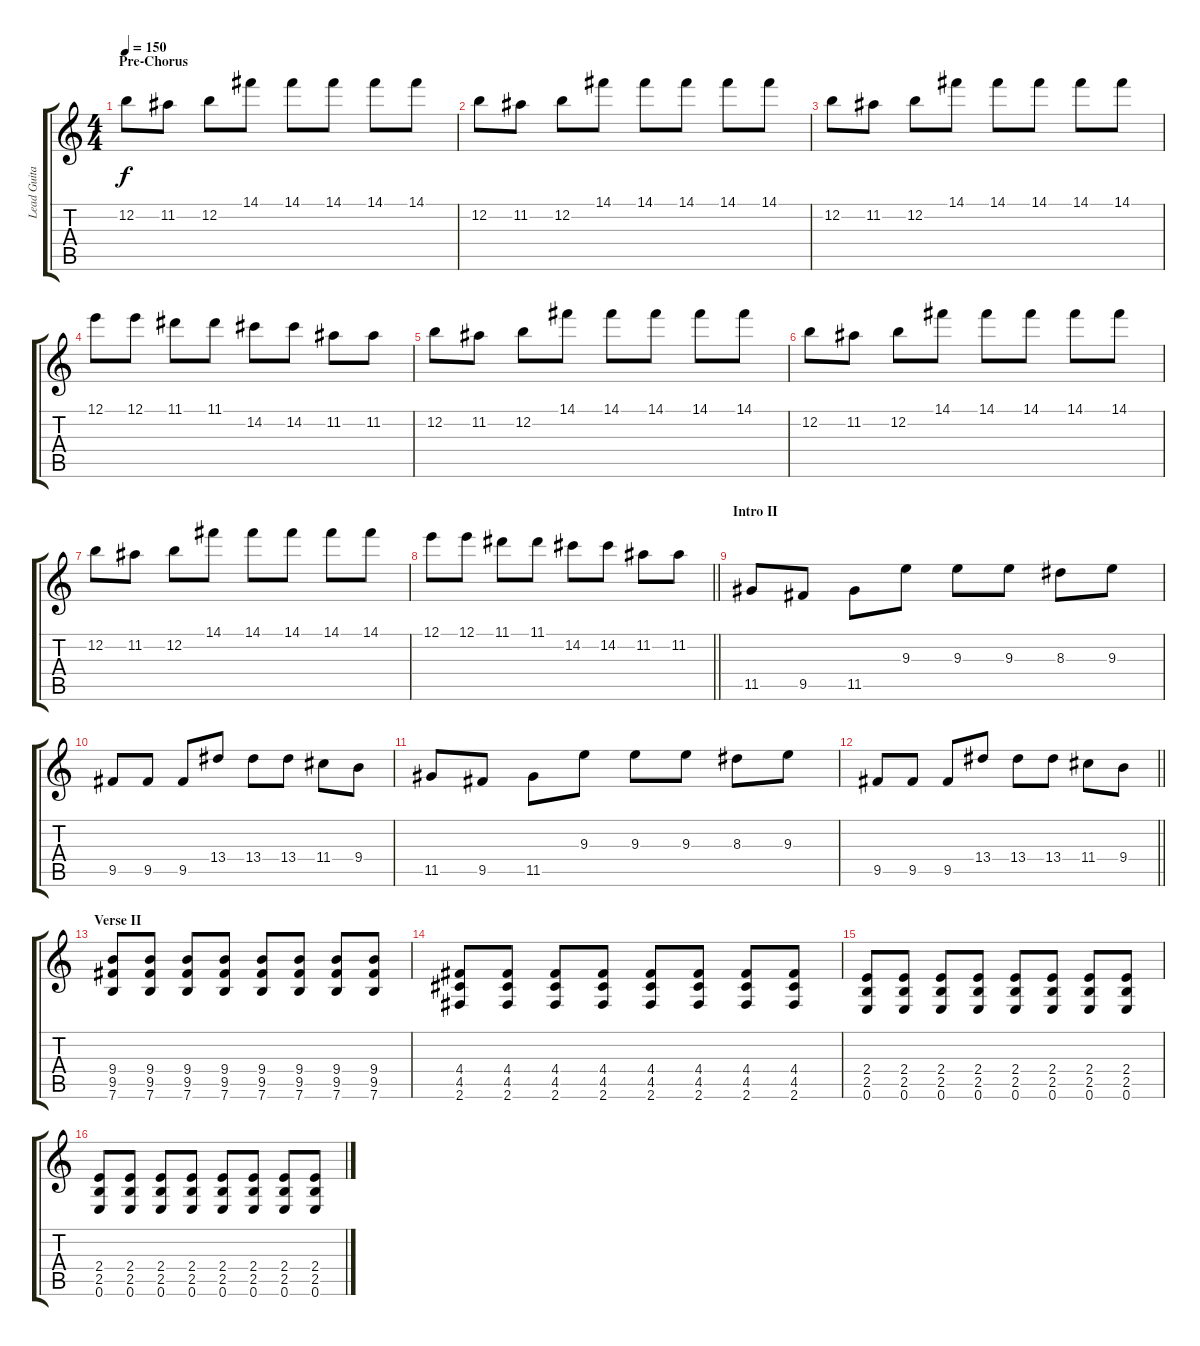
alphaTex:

\track ("Lead Guitar" "Lead Guita") {instrument overdrivenguitar}
\staff {score tabs}
\tuning (E4 B3 G3 D3 A2 E2) {hide}
\ts (4 4)
\section ("" "Pre-Chorus")
\tempo 150
\clef g2
\ks c
12.2.8{dy f} 11.2.8 12.2.8 14.1.8 14.1.8 14.1.8 14.1.8 14.1.8 |
12.2.8 11.2.8 12.2.8 14.1.8 14.1.8 14.1.8 14.1.8 14.1.8 |
12.2.8 11.2.8 12.2.8 14.1.8 14.1.8 14.1.8 14.1.8 14.1.8 |
12.1.8 12.1.8 11.1.8 11.1.8 14.2.8 14.2.8 11.2.8 11.2.8 |
12.2.8 11.2.8 12.2.8 14.1.8 14.1.8 14.1.8 14.1.8 14.1.8 |
12.2.8 11.2.8 12.2.8 14.1.8 14.1.8 14.1.8 14.1.8 14.1.8 |
12.2.8 11.2.8 12.2.8 14.1.8 14.1.8 14.1.8 14.1.8 14.1.8 |
\barLineRight lightlight
12.1.8 12.1.8 11.1.8 11.1.8 14.2.8 14.2.8 11.2.8 11.2.8 |
\section ("" "Intro II")
11.5.8 9.5.8 11.5.8 9.3.8 9.3.8 9.3.8 8.3.8 9.3.8 |
9.5.8 9.5.8 9.5.8 13.4.8 13.4.8 13.4.8 11.4.8 9.4.8 |
11.5.8 9.5.8 11.5.8 9.3.8 9.3.8 9.3.8 8.3.8 9.3.8 |
\barLineRight lightlight
9.5.8 9.5.8 9.5.8 13.4.8 13.4.8 13.4.8 11.4.8 9.4.8 |
\section ("" "Verse II")
(9.4 9.5 7.6).8 (9.4 9.5 7.6).8 (9.4 9.5 7.6).8 (9.4 9.5 7.6).8 (9.4 9.5 7.6).8 (9.4 9.5 7.6).8 (9.4 9.5 7.6).8 (9.4 9.5 7.6).8 |
(4.4 4.5 2.6).8 (4.4 4.5 2.6).8 (4.4 4.5 2.6).8 (4.4 4.5 2.6).8 (4.4 4.5 2.6).8 (4.4 4.5 2.6).8 (4.4 4.5 2.6).8 (4.4 4.5 2.6).8 |
(2.4 2.5 0.6).8 (2.4 2.5 0.6).8 (2.4 2.5 0.6).8 (2.4 2.5 0.6).8 (2.4 2.5 0.6).8 (2.4 2.5 0.6).8 (2.4 2.5 0.6).8 (2.4 2.5 0.6).8 |
(2.4 2.5 0.6).8 (2.4 2.5 0.6).8 (2.4 2.5 0.6).8 (2.4 2.5 0.6).8 (2.4 2.5 0.6).8 (2.4 2.5 0.6).8 (2.4 2.5 0.6).8 (2.4 2.5 0.6).8
